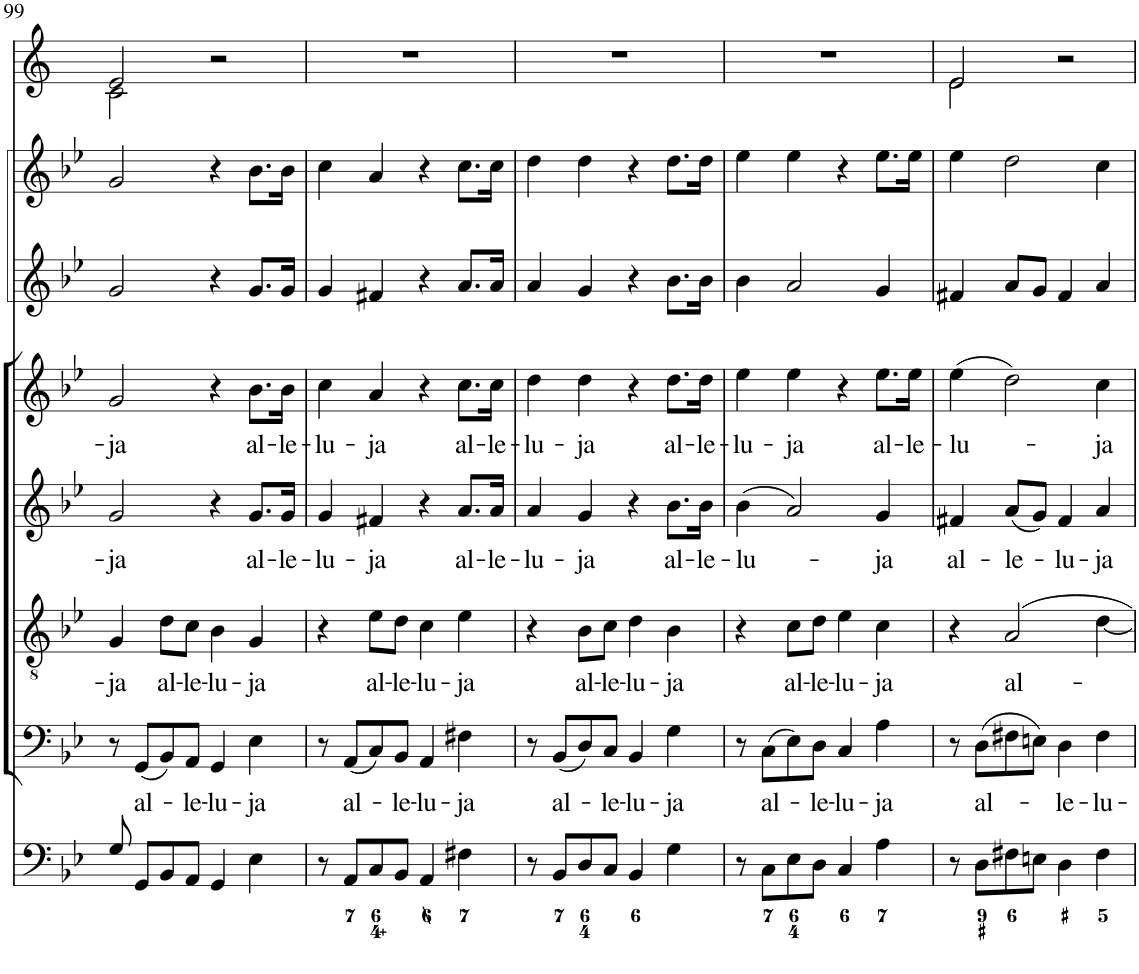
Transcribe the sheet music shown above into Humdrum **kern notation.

**kern	**kern	**text	**kern	**text	**kern	**text	**kern	**text	**kern	**kern	**kern
*part8	*part7	*part7	*part6	*part6	*part5	*part5	*part4	*part4	*part3	*part2	*part1
*staff8	*staff7	*staff7	*staff6	*staff6	*staff5	*staff5	*staff4	*staff4	*staff3	*staff2	*staff1
*I"Organ	*I"Voice	*	*I"Tenor	*	*I"Alto	*	*I"Voice	*	*I"Violino 2	*I"Violino 1	*I"Clarini in B[b]
*	*	*	*	*	*	*	*	*	*I'Vln	*I'Vln	*
!!LO:PB:g=z
*clefF4	*clefF4	*	*clefGv2	*	*clefG2	*	*clefG2	*	*clefG2	*clefG2	*clefG2
*	*	*	*	*	*	*	*	*	*	*	*Trd1c2
*k[b-e-]	*k[b-e-]	*	*k[b-e-]	*	*k[b-e-]	*	*k[b-e-]	*	*k[b-e-]	*k[b-e-]	*k[]
*M2/2	*M2/2	*	*M2/2	*	*M2/2	*	*M2/2	*	*M2/2	*M2/2	*M2/2
*met(c|)	*met(c|)	*	*met(c|)	*	*met(c|)	*	*met(c|)	*	*met(c|)	*met(c|)	*met(c|)
=99	=99	=99	=99	=99	=99	=99	=99	=99	=99	=99	=99
!	!	!	!	!LO:LY:b	!	!LO:LY:b	!	!LO:LY:b	!	!	!
*	*	*	*	*	*	*	*	*	*	*	*^
8G/	8r	.	4G/	-ja	2g/	-ja	2g/	-ja	2g/	2g/	2e/	2c\
!	!	!LO:LY:b	!	!	!	!	!	!	!	!	!	!
8GG/L	(8GG/L	al-	.	.	.	.	.	.	.	.	.	.
!	!	!	!	!LO:LY:b	!	!	!	!	!	!	!	!
8BB-/	8BB-/)	.	8d\L	al-	.	.	.	.	.	.	.	.
!	!	!LO:LY:b	!	!LO:LY:b	!	!	!	!	!	!	!	!
8AA/J	8AA/J	-le-	8c\J	-le-	.	.	.	.	.	.	.	.
!	!	!LO:LY:b	!	!LO:LY:b	!	!	!	!	!	!	!	!
4GG/	4GG/	-lu-	4B-\	-lu-	4r	.	4r	.	4r	4r	2r	2ryy
!	!	!LO:LY:b	!	!LO:LY:b	!	!LO:LY:b	!	!LO:LY:b	!	!	!	!
4E-\	4E-\	-ja	4G/	-ja	8.g/L	al-	8.b-\L	al-	8.g/L	8.b-\L	.	.
!	!	!	!	!	!	!LO:LY:b	!	!LO:LY:b	!	!	!	!
.	.	.	.	.	16g/Jk	-le-	16b-\Jk	-le-	16g/Jk	16b-\Jk	.	.
*	*	*	*	*	*	*	*	*	*	*	*v	*v
=100	=100	=100	=100	=100	=100	=100	=100	=100	=100	=100	=100
!	!	!	!	!	!	!LO:LY:b	!	!LO:LY:b	!	!	!
8r	8r	.	4r	.	4g/	-lu-	4cc\	-lu-	4g/	4cc\	1r
!	!	!LO:LY:b	!	!	!	!	!	!	!	!	!
8AA/L	(8AA/L	al-	.	.	.	.	.	.	.	.	.
!	!	!	!	!LO:LY:b	!	!LO:LY:b	!	!LO:LY:b	!	!	!
8C/	8C/)	.	8e-\L	al-	4f#X/	-ja	4a/	-ja	4f#X/	4a/	.
!	!	!LO:LY:b	!	!LO:LY:b	!	!	!	!	!	!	!
8BB-/J	8BB-/J	-le-	8d\J	-le-	.	.	.	.	.	.	.
!	!	!LO:LY:b	!	!LO:LY:b	!	!	!	!	!	!	!
4AA/	4AA/	-lu-	4c\	-lu-	4r	.	4r	.	4r	4r	.
!	!	!LO:LY:b	!	!LO:LY:b	!	!LO:LY:b	!	!LO:LY:b	!	!	!
4F#X\	4F#X\	-ja	4e-\	-ja	8.a/L	al-	8.cc\L	al-	8.a/L	8.cc\L	.
!	!	!	!	!	!	!LO:LY:b	!	!LO:LY:b	!	!	!
.	.	.	.	.	16a/Jk	-le-	16cc\Jk	-le-	16a/Jk	16cc\Jk	.
=101	=101	=101	=101	=101	=101	=101	=101	=101	=101	=101	=101
!	!	!	!	!	!	!LO:LY:b	!	!LO:LY:b	!	!	!
8r	8r	.	4r	.	4a/	-lu-	4dd\	-lu-	4a/	4dd\	1r
!	!	!LO:LY:b	!	!	!	!	!	!	!	!	!
8BB-/L	(8BB-/L	al-	.	.	.	.	.	.	.	.	.
!	!	!	!	!LO:LY:b	!	!LO:LY:b	!	!LO:LY:b	!	!	!
8D/	8D/)	.	8B-\L	al-	4g/	-ja	4dd\	-ja	4g/	4dd\	.
!	!	!LO:LY:b	!	!LO:LY:b	!	!	!	!	!	!	!
8C/J	8C/J	-le-	8c\J	-le-	.	.	.	.	.	.	.
!	!	!LO:LY:b	!	!LO:LY:b	!	!	!	!	!	!	!
4BB-/	4BB-/	-lu-	4d\	-lu-	4r	.	4r	.	4r	4r	.
!	!	!LO:LY:b	!	!LO:LY:b	!	!LO:LY:b	!	!LO:LY:b	!	!	!
4G\	4G\	-ja	4B-\	-ja	8.b-\L	al-	8.dd\L	al-	8.b-\L	8.dd\L	.
!	!	!	!	!	!	!LO:LY:b	!	!LO:LY:b	!	!	!
.	.	.	.	.	16b-\Jk	-le-	16dd\Jk	-le-	16b-\Jk	16dd\Jk	.
=102	=102	=102	=102	=102	=102	=102	=102	=102	=102	=102	=102
!	!	!	!	!	!	!LO:LY:b	!	!LO:LY:b	!	!	!
8r	8r	.	4r	.	(4b-\	-lu-	4ee-\	-lu-	4b-\	4ee-\	1r
!	!	!LO:LY:b	!	!	!	!	!	!	!	!	!
8C\L	(8C\L	al-	.	.	.	.	.	.	.	.	.
!	!	!	!	!LO:LY:b	!	!	!	!LO:LY:b	!	!	!
8E-\	8E-\)	.	8c\L	al-	2a/)	.	4ee-\	-ja	2a/	4ee-\	.
!	!	!LO:LY:b	!	!LO:LY:b	!	!	!	!	!	!	!
8D\J	8D\J	-le-	8d\J	-le-	.	.	.	.	.	.	.
!	!	!LO:LY:b	!	!LO:LY:b	!	!	!	!	!	!	!
4C/	4C/	-lu-	4e-\	-lu-	.	.	4r	.	.	4r	.
!	!	!LO:LY:b	!	!LO:LY:b	!	!LO:LY:b	!	!LO:LY:b	!	!	!
4A\	4A\	-ja	4c\	-ja	4g/	-ja	8.ee-\L	al-	4g/	8.ee-\L	.
!	!	!	!	!	!	!	!	!LO:LY:b	!	!	!
.	.	.	.	.	.	.	16ee-\Jk	-le-	.	16ee-\Jk	.
=103	=103	=103	=103	=103	=103	=103	=103	=103	=103	=103	=103
!	!	!	!	!	!	!LO:LY:b	!	!LO:LY:b	!	!	!
*	*	*	*	*	*	*	*	*	*	*	*^
8r	8r	.	4r	.	4f#X/	al-	(4ee-\	-lu-	4f#X/	4ee-\	2e/	2e\
!	!	!LO:LY:b	!	!	!	!	!	!	!	!	!	!
8D\L	(8D\L	al-	.	.	.	.	.	.	.	.	.	.
!	!	!	!	!LO:LY:b	!	!LO:LY:b	!	!	!	!	!	!
8F#X\	8F#X\	.	2A/	al-	(8a/L	-le-	2dd\)	.	8a/L	2dd\	.	.
8En\J	8En\J)	.	.	.	8g/J)	.	.	.	8g/J	.	.	.
!	!	!LO:LY:b	!	!	!	!LO:LY:b	!	!	!	!	!	!
4D\	4D\	le-	.	.	4f#/	-lu-	.	.	4f#/	.	2r	2ryy
!	!	!LO:LY:b	!	!	!	!LO:LY:b	!	!LO:LY:b	!	!	!	!
4F#\	4F#\	-lu-	[<4d\	.	4a/	-ja	4cc\	-ja	4a/	4cc\	.	.
*	*	*	*	*	*	*	*	*	*	*	*v	*v
=	=	=	=	=	=	=	=	=	=	=	=
*-	*-	*-	*-	*-	*-	*-	*-	*-	*-	*-	*-
